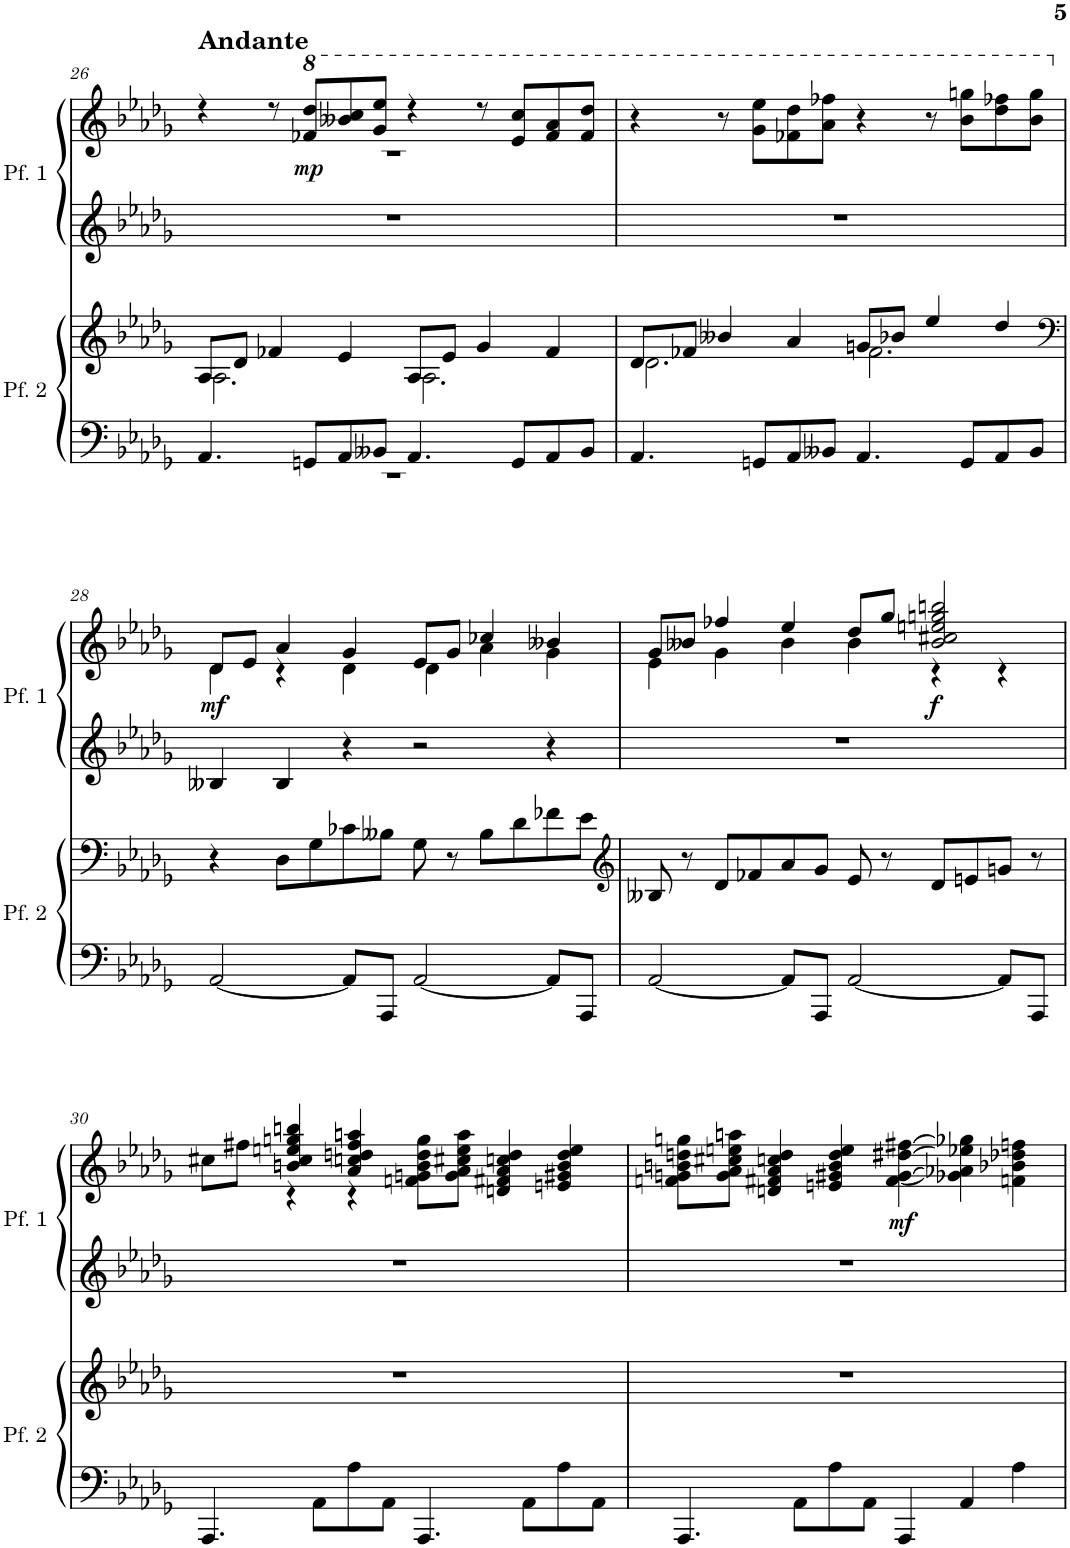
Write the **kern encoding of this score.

**kern	**kern	**kern	**kern	**dynam
*part2	*part2	*part1	*part1	*part1
*staff4	*staff3	*staff2	*staff1	*staff1/2
*I"Piano 2	*	*I"Piano 1	*	*
!!LO:PB:g=z
*clefF4	*clefG2	*clefG2	*clefG2	*
*k[b-e-a-d-g-]	*k[b-e-a-d-g-]	*k[b-e-a-d-g-]	*k[b-e-a-d-g-]	*
*M6/4	*M6/4	*M6/4	*M6/4	*
=26	=26	=26	=26	=26
*^	*^	*	*^	*
!	!	!	!	!	!LO:TX:a:B:t=Andante	!	!
4.AA-/	1.r	8A-/L	2.A-\	1.r	4r	1.r	.
.	.	8d-/J	.	.	.	.	.
.	.	4f-X/	.	.	8r	.	.
*	*	*	*	*	*8va	*	*
!	!	!	!	!	!	!	!LO:DY:b
8GGn/L	.	.	.	.	8ff-X/ 8ddd-/L	.	mp
8AA-/	.	4e-/	.	.	8bb--X/ 8ccc/	.	.
8BB--X/J	.	.	.	.	8gg-/ 8eee-/J	.	.
4.AA-/	.	8A-/L	2.A-\	.	4r	.	.
.	.	8e-/J	.	.	.	.	.
.	.	4g-/	.	.	8r	.	.
8GG/L	.	.	.	.	8ee-/ 8ccc/L	.	.
8AA-/	.	4f-/	.	.	8ff-/ 8aa-/	.	.
8BB--/J	.	.	.	.	8ff-/ 8ddd-/J	.	.
*v	*v	*	*	*	*v	*v	*
=27	=27	=27	=27	=27	=27
4.AA-/	8d-/L	2.d-\	1.r	4r	.
.	8f-X/J	.	.	.	.
.	4b--X/	.	.	8r	.
8GGn/L	.	.	.	8gg-\ 8eee-\L	.
8AA-/	4a-/	.	.	8ff-X\ 8ddd-\	.
8BB--X/J	.	.	.	8aa-\ 8fff-X\J	.
4.AA-/	8gn/L	2.f-\	.	4r	.
.	8b-X/J	.	.	.	.
.	4ee-/	.	.	8r	.
8GG/L	.	.	.	8bb-\ 8gggn\L	.
8AA-/	4dd-/	.	.	8ddd-\ 8fff-X\	.
8BB--/J	.	.	.	8bb-\ 8ggg\J	.
*	*v	*v	*	*	*
!!LO:LB:g=z
=28	=28	=28	=28	=28
*	*clefF4	*	*	*
*	*	*	*X8va	*
*	*	*	*^	*
!	!	!	!	!	!LO:DY:b
[2AA-/	4r	4B--X/	8d-/L	4d-\	mf
.	.	.	8e-/J	.	.
.	8D-\L	4B--/	4a-/	4r	.
.	8G-\	.	.	.	.
8AA-/L]	8c-X\	4r	4g-/	4d-\	.
8AAA-/J	8B--X\J	.	.	.	.
[2AA-/	8G-\	2r	8e-/L	4d-\	.
.	8r	.	8g-/J	.	.
.	8B--\L	.	4cc-X/	4a-\	.
.	8d-\	.	.	.	.
8AA-/L]	8f-X\	4r	4b--X/	4g-\	.
8AAA-/J	8e-\J	.	.	.	.
=29	=29	=29	=29	=29	=29
*	*clefG2	*	*	*	*
[2AA-/	8B--X/	1.r	8g-/L	4e-\	.
.	8r	.	8b--X/J	.	.
.	8d-/L	.	4ff-X/	4g-\	.
.	8f-X/	.	.	.	.
8AA-/L]	8a-/	.	4ee-/	4b--\	.
8AAA-/J	8g-/J	.	.	.	.
[2AA-/	8e-/	.	8dd-/L	4b--\	.
.	8r	.	8gg-/J	.	.
!	!	!	!	!	!LO:DY:b
.	8d-/L	.	2b--/ 2cc#X/ 2een/ 2ggn/ 2bbn/	4r	f
.	8en/	.	.	.	.
8AA-/L]	8gn/J	.	.	4r	.
8AAA-/J	8r	.	.	.	.
!!LO:LB:g=z	!!
=30	=30	=30	=30	=30	=30
4.AAA-/	1.r	1.r	8cc#X\L	4ryy	.
.	.	.	8ff#X\J	.	.
.	.	.	4bn/ 4cc#/ 4een/ 4ggn/ 4bbn/	4r	.
8AA-\L	.	.	.	.	.
8A-\	.	.	4a-/ 4ccn/ 4ddn/ 4ff#/ 4aan/	4r	.
8AA-\J	.	.	.	.	.
4.AAA-/	.	.	8fn\ 8gn\ 8b\ 8dd\ 8gg\L	2.ryy	.
.	.	.	8g\ 8a-\ 8cc#X\ 8ee\ 8aa\J	.	.
.	.	.	4dn/ 4f#X/ 4a-/ 4ccn/ 4dd/	.	.
8AA-\L	.	.	.	.	.
8A-\	.	.	4en/ 4g#X/ 4b/ 4dd/ 4ee/	.	.
8AA-\J	.	.	.	.	.
*	*	*	*v	*v	*
=31	=31	=31	=31	=31
4.AAA-/	1.r	1.r	8fn\ 8gn\ 8bn\ 8ddn\ 8ggn\L	.
.	.	.	8g\ 8a-\ 8cc#X\ 8een\ 8aan\J	.
.	.	.	4dn/ 4f#X/ 4a-/ 4ccn/ 4dd/	.
8AA-\L	.	.	.	.
8A-\	.	.	4en/ 4g#X/ 4b/ 4dd/ 4ee/	.
8AA-\J	.	.	.	.
!	!	!	!	!LO:DY:b
4AAA-/	.	.	[4f#\ [4g#\ [4dd#X\ [4ff#X\	mf
4AA-/	.	.	4g-X\] 4a-X\] 4ee-X\] 4gg-X\]	.
4A-\	.	.	4fn\ 4b-X\ 4dd-X\ 4ffn\	.
=	=	=	=	=
*-	*-	*-	*-	*-
